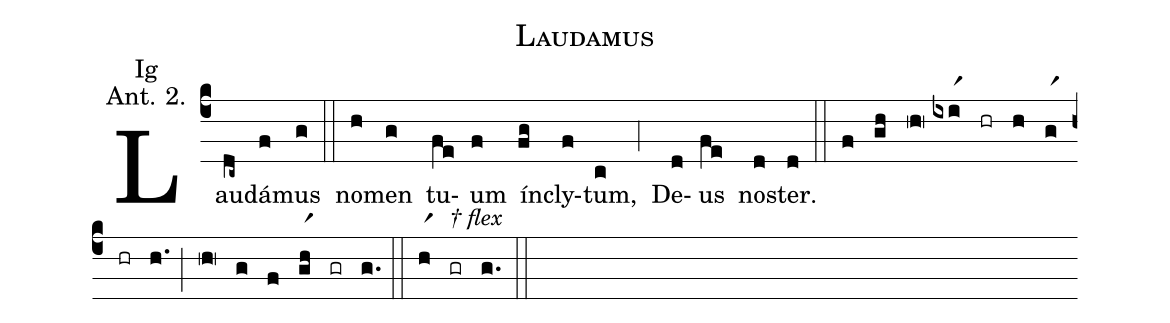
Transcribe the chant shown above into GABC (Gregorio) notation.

name:Laudamus;
office-part:Antiphona;
annotation: Ig;
annotation: Ant. 2.;
%%
(c4) Lau(dc~)dá(f)mus(g) (::) no(h)men(g) tu(fe)um(f) ín(fg)cly(f)tum,(c) (;4) De(d)us(fe) no(d)ster.(d) (::)
(f) (gh) (hR) (ixir1) (hr) (h) (gr1) (hr) (h.) (;)
(hR) (g) (f) (ghr1) (gr) (g.) (::) (hr1) (gr[alt:† flex]) (g.) (::)
